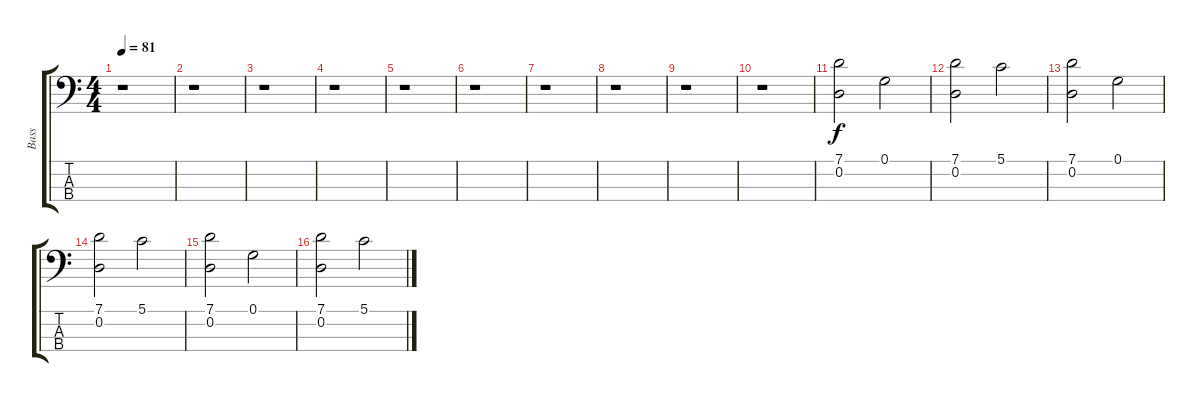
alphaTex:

\track ("Bass" "Bass") {instrument electricbassfinger}
\staff {score tabs}
\tuning (G2 D2 A1 E1) {hide}
\ts (4 4)
\tempo 81
\clef f4
\ks c
r.1{dy f} |
r.1 |
r.1 |
r.1 |
r.1 |
r.1 |
r.1 |
r.1 |
r.1 |
r.1 |
(7.1 0.2).2 0.1.2 |
(7.1 0.2).2 5.1.2 |
(7.1 0.2).2 0.1.2 |
(7.1 0.2).2 5.1.2 |
(7.1 0.2).2 0.1.2 |
(7.1 0.2).2 5.1.2
